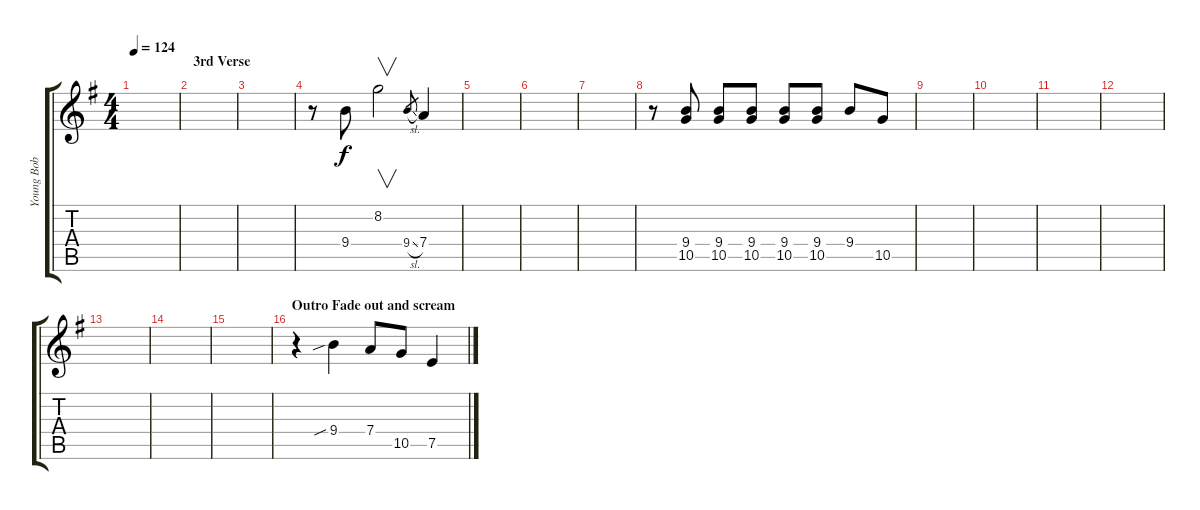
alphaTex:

\track ("Young Bob" "Young Bob") {instrument overdrivenguitar}
\staff {score tabs}
\tuning (E4 B3 G3 D3 A2 E2) {hide}
\ts (4 4)
\tempo 124
\clef g2
\ks g
|
\section ("" "3rd Verse")
|
|
r.8 9.4.8 8.2.2{v} 9.4{sl}.8{gr} 7.4.4 |
|
|
|
r.8 (9.4 10.5).8 (9.4 10.5).8 (9.4 10.5).8 (9.4 10.5).8 (9.4 10.5).8 9.4.8 10.5.8 |
|
|
|
|
|
|
|
\section ("" "Outro Fade out and scream")
r.4 9.4{sib}.4 7.4.8 10.5.8 7.5.4
